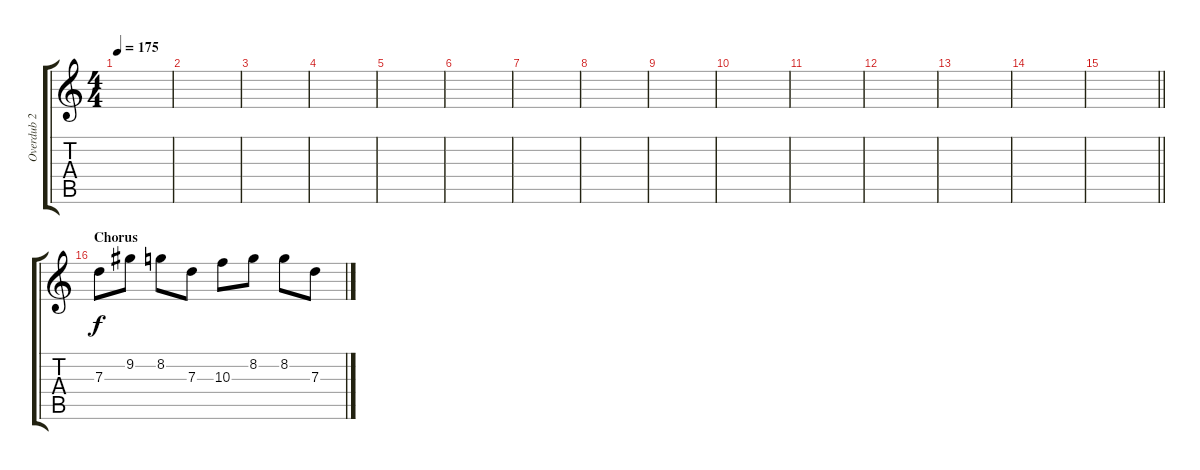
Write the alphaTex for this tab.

\track ("Overdub 2" "Overdub 2") {instrument distortionguitar}
\staff {score tabs}
\tuning (E4 B3 G3 D3 A2 D2) {hide}
\ts (4 4)
\tempo 175
\clef g2
\ks c
|
|
|
|
|
|
|
|
|
|
|
|
|
|
\barLineRight lightlight
|
\section ("" "Chorus")
7.3.8{dy f} 9.2.8 8.2.8 7.3.8 10.3.8 8.2.8 8.2.8 7.3{h}.8
